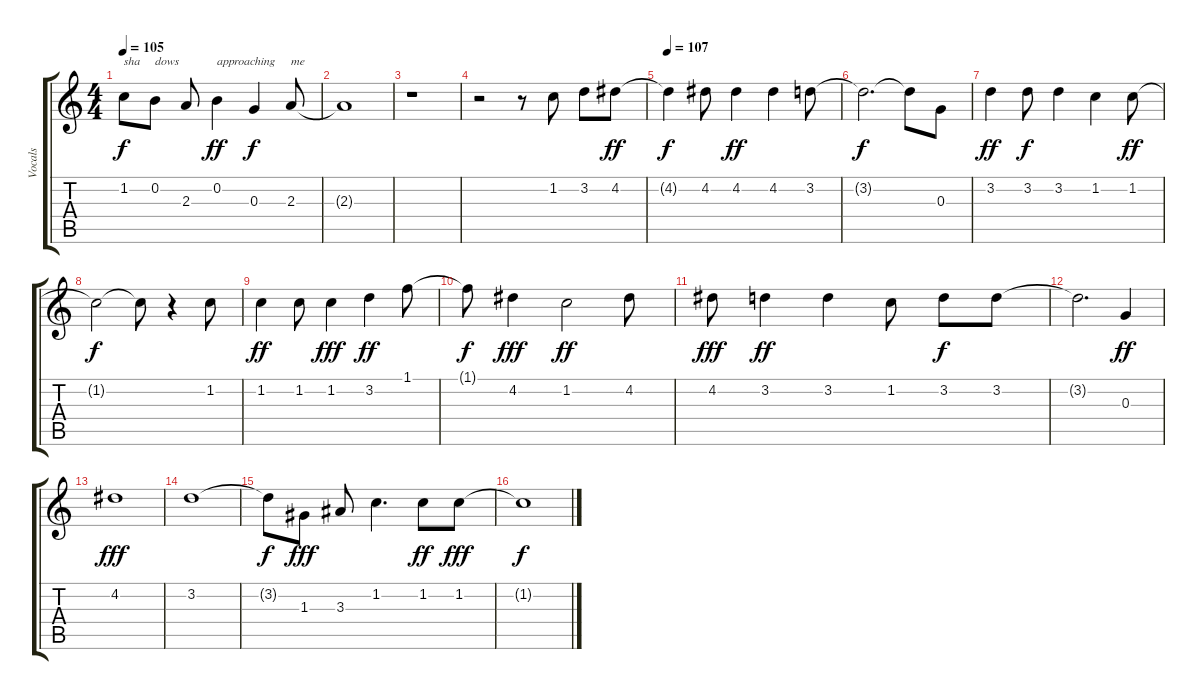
\track ("Vocals" "Vocals") {instrument contrabass}
\staff {score tabs}
\tuning (E4 B3 G3 D3 A2 E2) {hide}
\ts (4 4)
\tempo 105
\clef g2
\ks c
1.2.8{txt "sha" dy f} 0.2.8{txt "dows"} 2.3.8 0.2.4{txt "approaching" dy ff} 0.3.4{dy f} 2.3.8{txt "me"} |
2.3{t}.1 |
r.1 |
r.2 r.8 1.2.8 3.2.8 4.2.8{dy ff} |
\tempo 107
4.2{t}.4{dy f} 4.2.8 4.2.4{dy ff} 4.2.4 3.2.8 |
3.2{t}.2{d dy f} 3.2{t}.8 0.3.8 |
3.2.4{dy ff} 3.2.8{dy f} 3.2.4 1.2.4 1.2.8{dy ff} |
1.2{t}.2{dy f} 1.2{t}.8 r.4 1.2.8 |
1.2.4{dy ff} 1.2.8 1.2.4{dy fff} 3.2.4{dy ff} 1.1.8 |
1.1{t}.8{dy f} 4.2.4{dy fff} 1.2.2{dy ff} 4.2.8 |
4.2.8{dy fff} 3.2.4{dy ff} 3.2.4 1.2.8 3.2.8{dy f} 3.2.8 |
3.2{t}.2{d} 0.3.4{dy ff} |
4.2.1{dy fff} |
3.2.1 |
3.2{t}.8{dy f} 1.3.8{dy fff} 3.3.8 1.2.4{d} 1.2.8{dy ff} 1.2.8{dy fff} |
1.2{t}.1{dy f}
